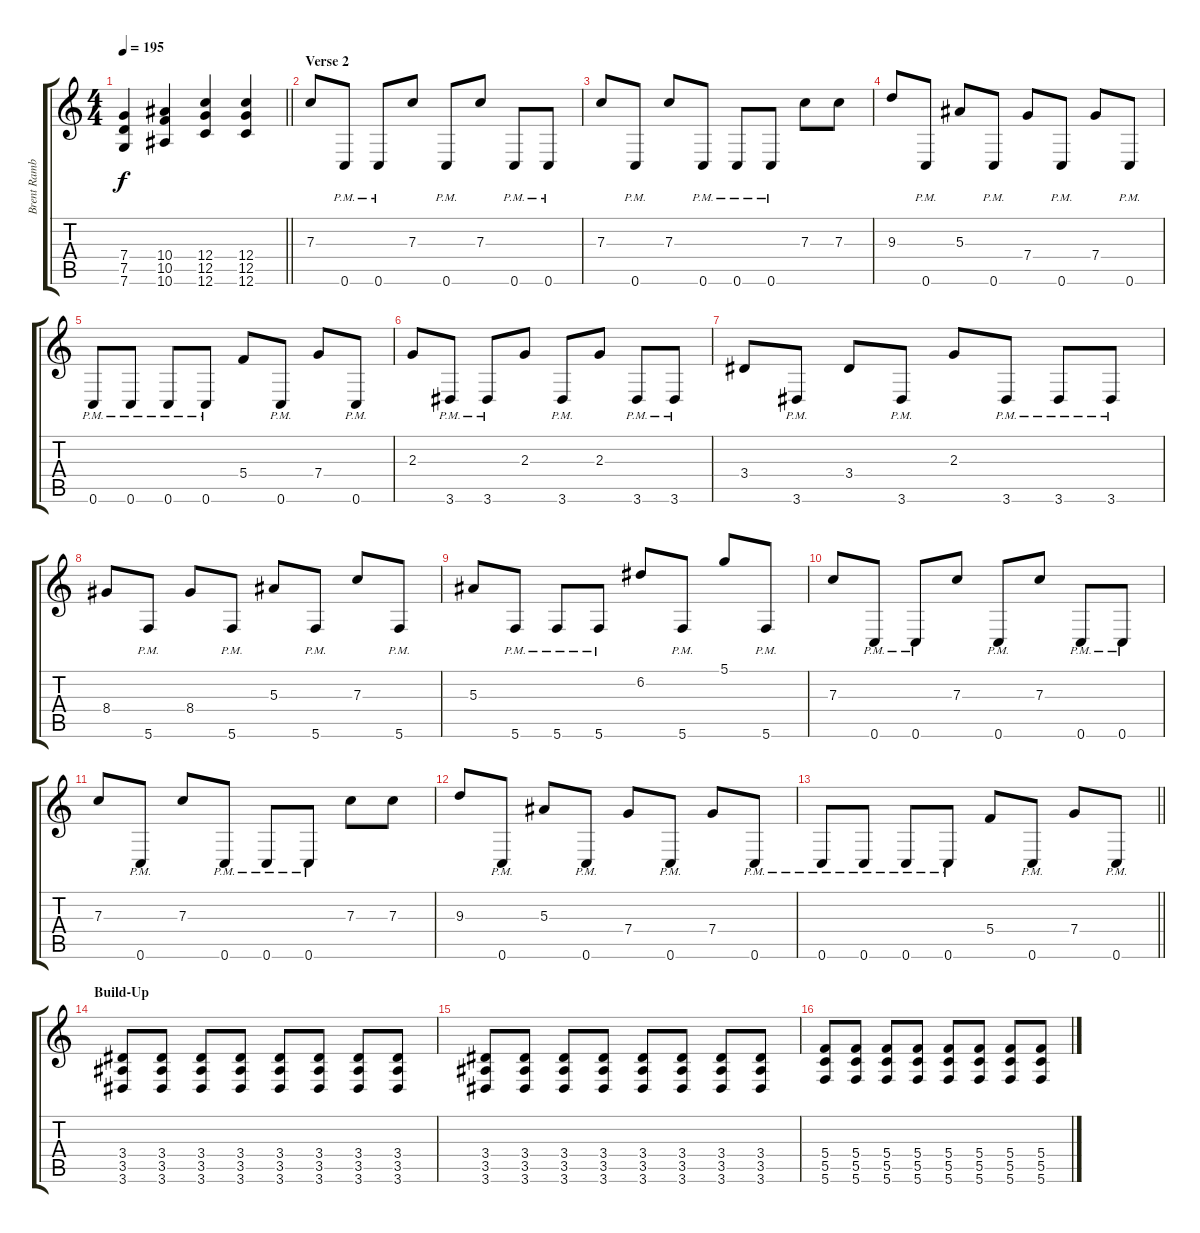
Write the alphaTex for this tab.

\track ("Brent Rambler (Rhythm Guitar)" "Brent Ramb") {instrument distortionguitar}
\staff {score tabs}
\tuning (D4 A3 F3 C3 G2 C2) {hide}
\ts (4 4)
\tempo 195
\clef g2
\barLineRight lightlight
\ks c
(7.4 7.5 7.6).4{dy f} (10.4 10.5 10.6).4 (12.4 12.5 12.6).4 (12.4 12.5 12.6).4 |
\section ("" "Verse 2")
7.3.8 0.6{pm}.8 0.6{pm}.8 7.3.8 0.6{pm}.8 7.3.8 0.6{pm}.8 0.6{pm}.8 |
7.3.8 0.6{pm}.8 7.3.8 0.6{pm}.8 0.6{pm}.8 0.6{pm}.8 7.3.8 7.3.8 |
9.3.8 0.6{pm}.8 5.3.8 0.6{pm}.8 7.4.8 0.6{pm}.8 7.4.8 0.6{pm}.8 |
0.6{pm}.8 0.6{pm}.8 0.6{pm}.8 0.6{pm}.8 5.4.8 0.6{pm}.8 7.4.8 0.6{pm}.8 |
2.3.8 3.6{pm}.8 3.6{pm}.8 2.3.8 3.6{pm}.8 2.3.8 3.6{pm}.8 3.6{pm}.8 |
3.4.8 3.6{pm}.8 3.4.8 3.6{pm}.8 2.3.8 3.6{pm}.8 3.6{pm}.8 3.6{pm}.8 |
8.4.8 5.6{pm}.8 8.4.8 5.6{pm}.8 5.3.8 5.6{pm}.8 7.3.8 5.6{pm}.8 |
5.3.8 5.6{pm}.8 5.6{pm}.8 5.6{pm}.8 6.2.8 5.6{pm}.8 5.1.8 5.6{pm}.8 |
7.3.8 0.6{pm}.8 0.6{pm}.8 7.3.8 0.6{pm}.8 7.3.8 0.6{pm}.8 0.6{pm}.8 |
7.3.8 0.6{pm}.8 7.3.8 0.6{pm}.8 0.6{pm}.8 0.6{pm}.8 7.3.8 7.3.8 |
9.3.8 0.6{pm}.8 5.3.8 0.6{pm}.8 7.4.8 0.6{pm}.8 7.4.8 0.6{pm}.8 |
\barLineRight lightlight
0.6{pm}.8 0.6{pm}.8 0.6{pm}.8 0.6{pm}.8 5.4.8 0.6{pm}.8 7.4.8 0.6{pm}.8 |
\section ("" "Build-Up")
(3.4 3.5 3.6).8 (3.4 3.5 3.6).8 (3.4 3.5 3.6).8 (3.4 3.5 3.6).8 (3.4 3.5 3.6).8 (3.4 3.5 3.6).8 (3.4 3.5 3.6).8 (3.4 3.5 3.6).8 |
(3.4 3.5 3.6).8 (3.4 3.5 3.6).8 (3.4 3.5 3.6).8 (3.4 3.5 3.6).8 (3.4 3.5 3.6).8 (3.4 3.5 3.6).8 (3.4 3.5 3.6).8 (3.4 3.5 3.6).8 |
(5.4 5.5 5.6).8 (5.4 5.5 5.6).8 (5.4 5.5 5.6).8 (5.4 5.5 5.6).8 (5.4 5.5 5.6).8 (5.4 5.5 5.6).8 (5.4 5.5 5.6).8 (5.4 5.5 5.6).8
